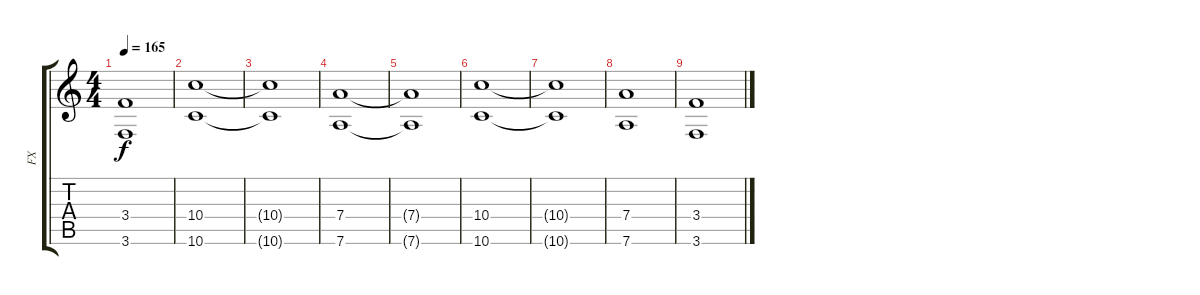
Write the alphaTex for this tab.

\track ("FX" "FX") {instrument acousticguitarsteel}
\staff {score tabs}
\tuning (E4 B3 G3 D3 A2 D2) {hide}
\ts (4 4)
\tempo 165
\clef g2
\ks c
(3.4 3.6).1{dy f} |
(10.4 10.6).1 |
(10.4{t} 10.6{t}).1 |
(7.4 7.6).1 |
(7.4{t} 7.6{t}).1 |
(10.4 10.6).1 |
(10.4{t} 10.6{t}).1 |
(7.4 7.6).1 |
(3.4 3.6).1
